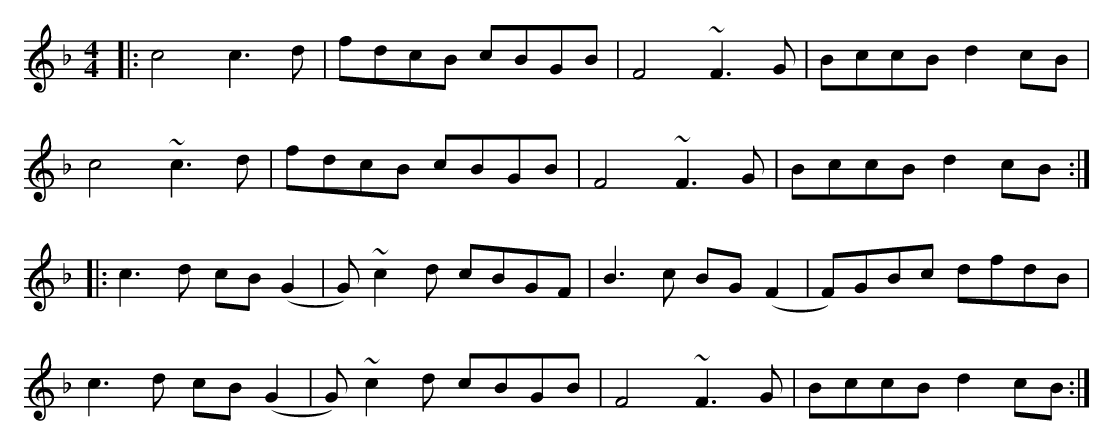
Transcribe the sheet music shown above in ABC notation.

X:1
M:4/4
K:F
|:c4 c3 d|fdcB cBGB|F4 ~F3G|BccB d2 cB|
c4 ~c3 d|fdcB cBGB|F4 ~F3G|BccB d2 cB:|
|:c3d cB (G2|G) ~c2 d cBGF|B3c BG (F2|F)GBc dfdB|
c3d cB (G2|G) ~c2 d cBGB|F4 ~F3G|BccB d2 cB:|
